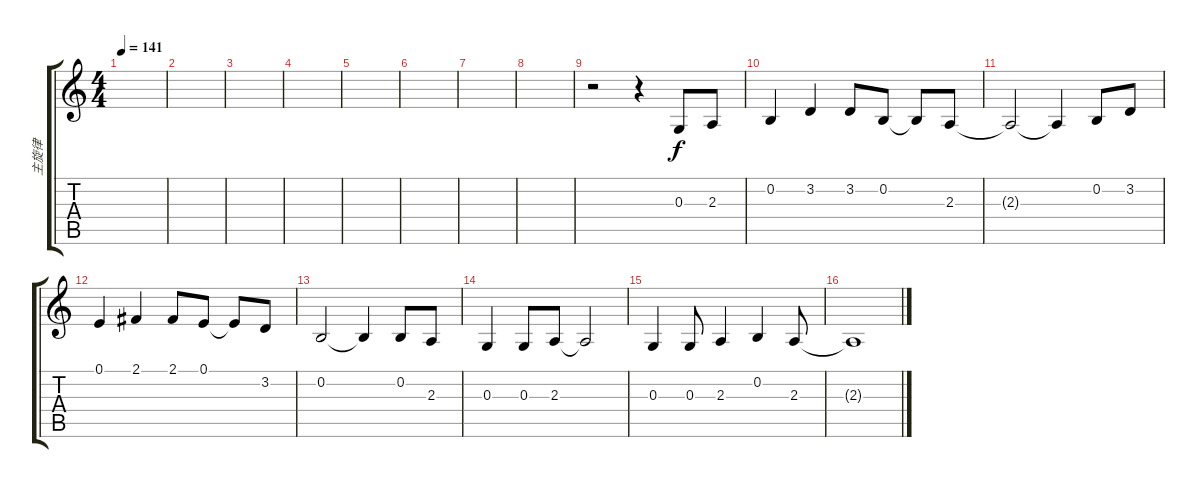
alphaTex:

\track ("主旋律" "主旋律") {instrument violin}
\staff {score tabs}
\tuning (E4 B3 G3 D3 A2 E2) {hide}
\ts (4 4)
\tempo 141
\clef g2
\ks c
|
|
|
|
|
|
|
|
r.2 r.4 0.3.8 2.3.8 |
0.2.4 3.2.4 3.2.8 0.2.8 0.2{t}.8 2.3.8 |
2.3{t}.2 2.3{t}.4 0.2.8 3.2.8 |
0.1.4 2.1.4 2.1.8 0.1.8 0.1{t}.8 3.2.8 |
0.2.2 0.2{t}.4 0.2.8 2.3.8 |
0.3.4 0.3.8 2.3.8 2.3{t}.2 |
0.3.4 0.3.8 2.3.4 0.2.4 2.3.8 |
2.3{t}.1
